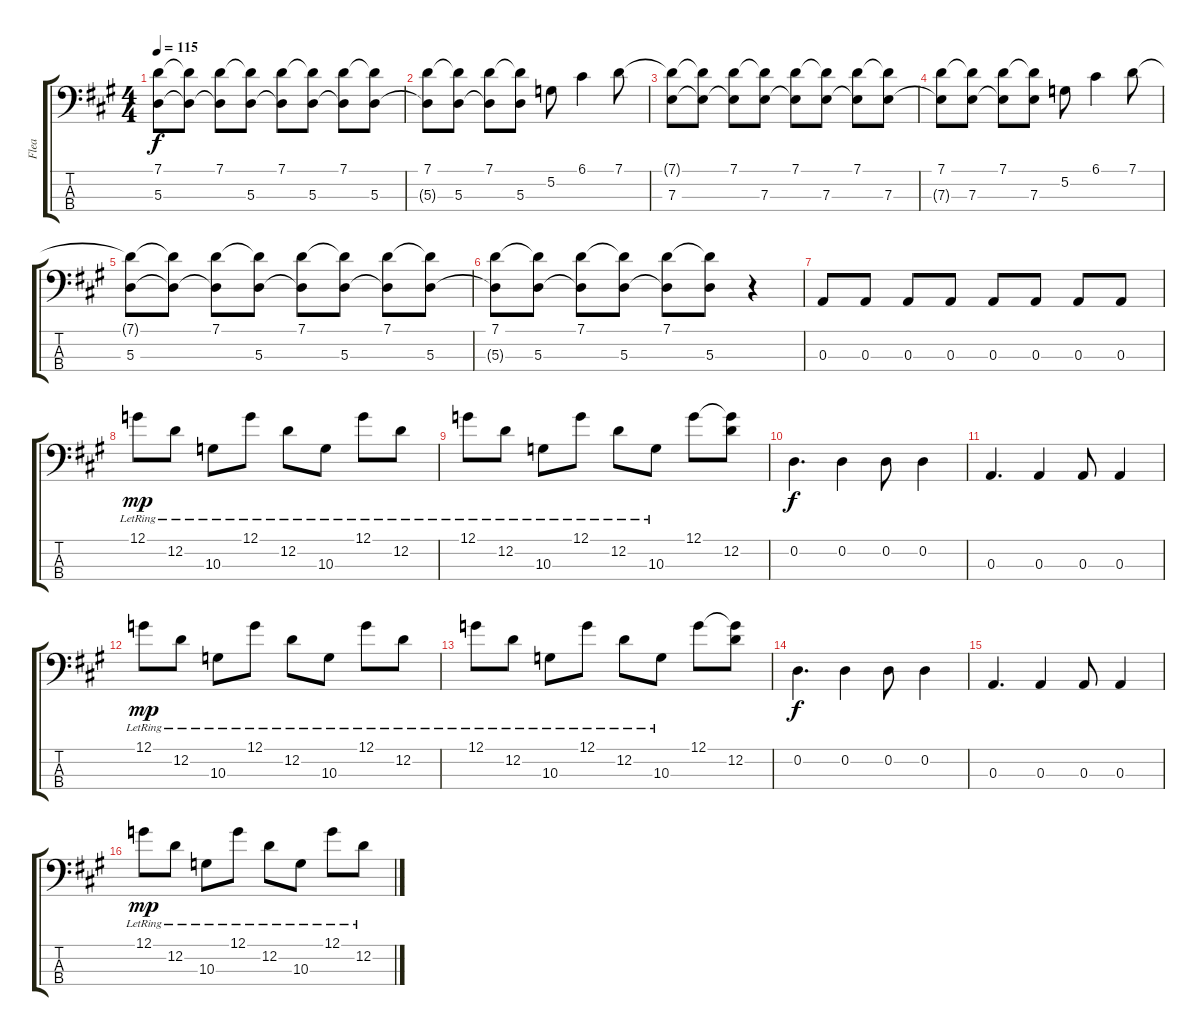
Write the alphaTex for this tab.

\track ("Flea" "Flea") {instrument electricbassfinger}
\staff {score tabs}
\tuning (G2 D2 A1 E1) {hide}
\ts (4 4)
\tempo 115
\clef f4
\ks a
(7.1{t} 5.3).8{dy f} (7.1{t} 5.3{t}).8 (7.1 5.3{t}).8 (7.1{t} 5.3).8 (7.1 5.3{t}).8 (7.1{t} 5.3).8 (7.1 5.3{t}).8 (7.1{t} 5.3).8 |
(7.1 5.3{t}).8 (7.1{t} 5.3).8 (7.1 5.3{t}).8 (7.1{t} 5.3).8 5.2.8 6.1.4 7.1.8 |
(7.1{t} 7.3).8 (7.1{t} 7.3{t}).8 (7.1 7.3{t}).8 (7.1{t} 7.3).8 (7.1 7.3{t}).8 (7.1{t} 7.3).8 (7.1 7.3{t}).8 (7.1{t} 7.3).8 |
(7.1 7.3{t}).8 (7.1{t} 7.3).8 (7.1 7.3{t}).8 (7.1{t} 7.3).8 5.2.8 6.1.4 7.1.8 |
(7.1{t} 5.3).8 (7.1{t} 5.3{t}).8 (7.1 5.3{t}).8 (7.1{t} 5.3).8 (7.1 5.3{t}).8 (7.1{t} 5.3).8 (7.1 5.3{t}).8 (7.1{t} 5.3).8 |
(7.1 5.3{t}).8 (7.1{t} 5.3).8 (7.1 5.3{t}).8 (7.1{t} 5.3).8 (7.1 5.3{t}).8 (7.1{t} 5.3).8 r.4 |
0.3.8 0.3.8 0.3.8 0.3.8 0.3.8 0.3.8 0.3.8 0.3.8 |
12.1{lr}.8{dy mp} 12.2{lr}.8 10.3{lr}.8 12.1{lr}.8 12.2{lr}.8 10.3{lr}.8 12.1{lr}.8 12.2{lr}.8 |
12.1{lr}.8 12.2{lr}.8 10.3{lr}.8 12.1{lr}.8 12.2{lr}.8 10.3{lr}.8 12.1.8 (12.1{t} 12.2).8 |
0.2.4{d dy f} 0.2.4 0.2.8 0.2.4 |
0.3.4{d} 0.3.4 0.3.8 0.3.4 |
12.1{lr}.8{dy mp} 12.2{lr}.8 10.3{lr}.8 12.1{lr}.8 12.2{lr}.8 10.3{lr}.8 12.1{lr}.8 12.2{lr}.8 |
12.1{lr}.8 12.2{lr}.8 10.3{lr}.8 12.1{lr}.8 12.2{lr}.8 10.3{lr}.8 12.1.8 (12.1{t} 12.2).8 |
0.2.4{d dy f} 0.2.4 0.2.8 0.2.4 |
0.3.4{d} 0.3.4 0.3.8 0.3.4 |
12.1{lr}.8{dy mp} 12.2{lr}.8 10.3{lr}.8 12.1{lr}.8 12.2{lr}.8 10.3{lr}.8 12.1{lr}.8 12.2{lr}.8
